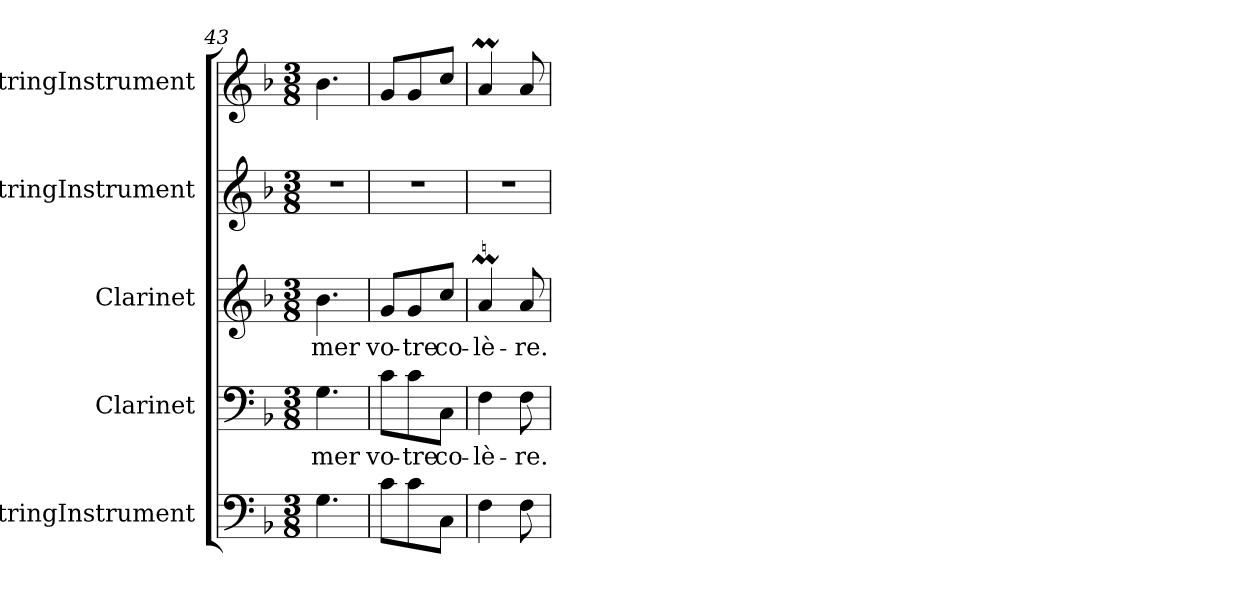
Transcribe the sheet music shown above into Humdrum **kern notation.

**kern	**kern	**text	**kern	**text	**kern	**kern
*part5	*part4	*part4	*part3	*part3	*part2	*part1
*staff5	*staff4	*staff4	*staff3	*staff3	*staff2	*staff1
*I"StringInstrument	*I"Clarinet	*	*I"Clarinet	*	*I"StringInstrument	*I"StringInstrument
*I'Str	*I'Cl	*	*I'Cl	*	*I'Str	*I'Str
*clefF4	*clefF4	*	*clefG2	*	*clefG2	*clefG2
*	*ITrd1c2	*	*ITrd1c2	*	*	*
*k[b-]	*k[b-e-a-]	*	*k[b-e-a-]	*	*k[b-]	*k[b-]
*F:	*E-:	*	*E-:	*	*F:	*F:
*M3/8	*M3/8	*	*M3/8	*	*M3/8	*M3/8
=43	=43	=43	=43	=43	=43	=43
4.G\	4.F\	-mer	4.a-\	-mer	4.r	4.b-\
=44	=44	=44	=44	=44	=44	=44
8c\L	8B-\L	vo-	8f/L	vo-	4.r	8g/L
8c\	8B-\	-tre	8f/	-tre	.	8g/
8C\J	8BB-\J	co-	8b-/J	co-	.	8cc/J
=45	=45	=45	=45	=45	=45	=45
4F\	4E-\	-lè-	4gM/	-lè-	4.r	4am/
8F\	8E-\	-re.	8g/	-re.	.	8a/
=	=	=	=	=	=	=
*-	*-	*-	*-	*-	*-	*-
